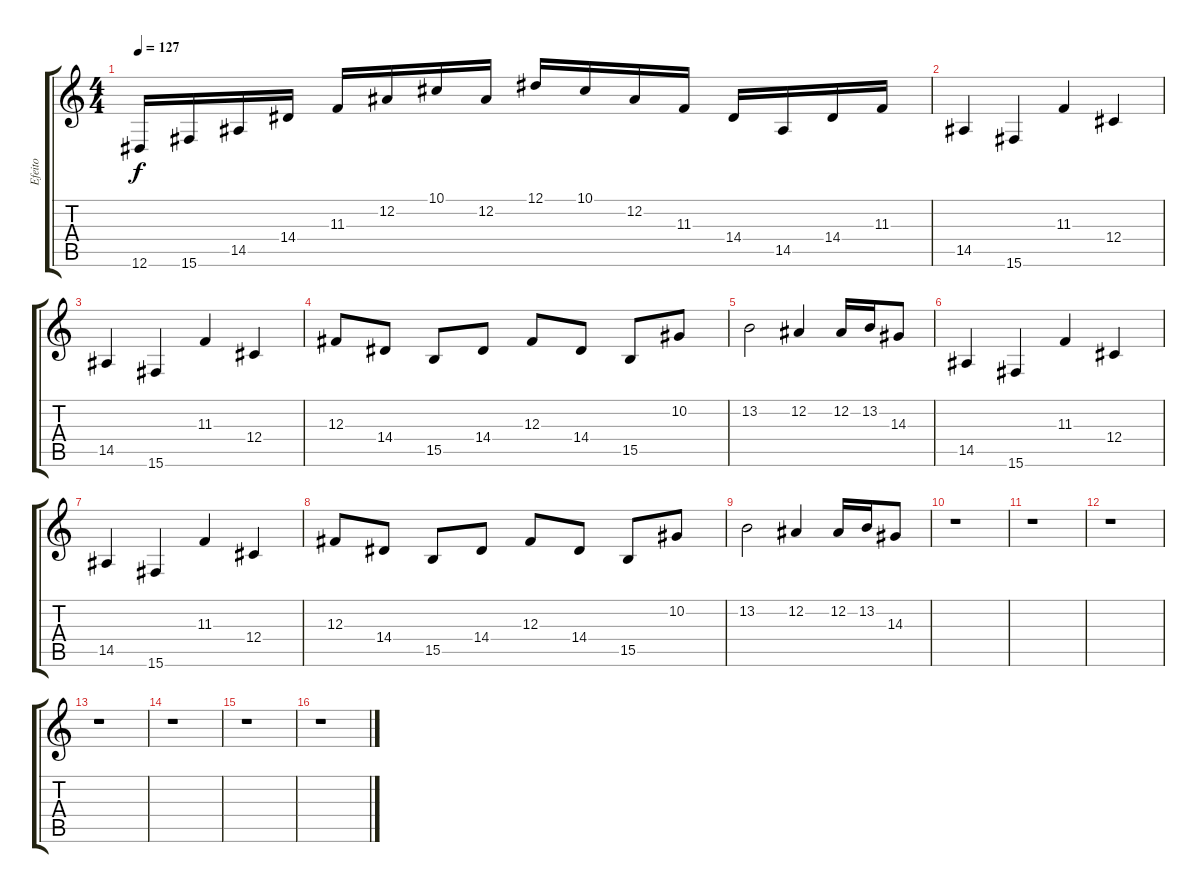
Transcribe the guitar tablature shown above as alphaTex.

\track ("Efeito" "Efeito") {instrument lead1square}
\staff {score tabs}
\tuning (Eb4 Bb3 Gb3 Db3 Ab2 Eb2) {hide}
\ts (4 4)
\tempo 127
\clef g2
\ks c
12.6.16{dy f} 15.6.16 14.5.16 14.4.16 11.3.16 12.2.16 10.1.16 12.2.16 12.1.16 10.1.16 12.2.16 11.3.16 14.4.16 14.5.16 14.4.16 11.3.16 |
14.5.4 15.6.4 11.3.4 12.4.4 |
14.5.4 15.6.4 11.3.4 12.4.4 |
12.3.8 14.4.8 15.5.8 14.4.8 12.3.8 14.4.8 15.5.8 10.2.8 |
13.2.2 12.2.4 12.2.16 13.2.16 14.3.8 |
14.5.4 15.6.4 11.3.4 12.4.4 |
14.5.4 15.6.4 11.3.4 12.4.4 |
12.3.8 14.4.8 15.5.8 14.4.8 12.3.8 14.4.8 15.5.8 10.2.8 |
13.2.2 12.2.4 12.2.16 13.2.16 14.3.8 |
r.1 |
r.1 |
r.1 |
r.1 |
r.1 |
r.1 |
r.1
